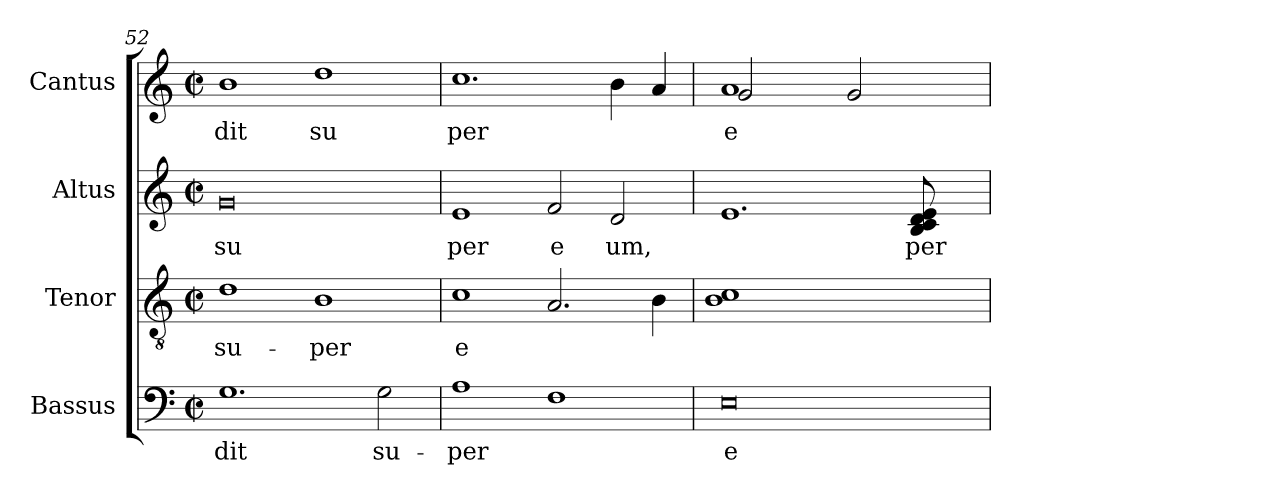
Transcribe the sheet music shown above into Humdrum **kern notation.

**kern	**text	**kern	**text	**kern	**text	**kern	**text
*part4	*part4	*part3	*part3	*part2	*part2	*part1	*part1
*staff4	*staff4	*staff3	*staff3	*staff2	*staff2	*staff1	*staff1
*I"Bassus	*	*I"Tenor	*	*I"Altus	*	*I"Cantus	*
!!LO:LB:g=z
*clefF4	*	*clefGv2	*	*clefG2	*	*clefG2	*
*k[]	*	*k[]	*	*k[]	*	*k[]	*
*C:	*	*C:	*	*C:	*	*C:	*
*M2/2	*	*M2/2	*	*M2/2	*	*M2/2	*
*met(c|)	*	*met(c|)	*	*met(c|)	*	*met(c|)	*
=52	=52	=52	=52	=52	=52	=52	=52
!	!LO:LY:b:cj	!	!LO:LY:b:cj	!	!LO:LY:b:cj	!	!LO:LY:b:cj
1.G	dit	1d	su-	0g	su	1b	dit
!	!	!	!LO:LY:b:cj	!	!	!	!LO:LY:b:cj
.	.	1B	-per	.	.	1dd	su
!	!LO:LY:b:cj	!	!	!	!	!	!
2G\	su-	.	.	.	.	.	.
=53	=53	=53	=53	=53	=53	=53	=53
!	!LO:LY:b:cj	!	!LO:LY:b:cj	!	!LO:LY:b:cj	!	!LO:LY:b:cj
1A	-per	1c	e-	1e	per	1.cc	per
!	!LO:LY:b:cj	!	!LO:LY:b:cj	!	!LO:LY:b:cj	!	!
1F	.	2.A/	--	2f/	e	.	.
!	!	!	!	!	!LO:LY:b:cj	!	!LO:LY:b:cj
.	.	.	.	2d/	um,	4b\	.
!	!	!	!LO:LY:b:cj	!	!	!	!LO:LY:b:cj
.	.	4B\	--	.	.	4a/	.
=54	=54	=54	=54	=54	=54	=54	=54
!	!LO:LY:b:cj	!	!LO:LY:b:cj	!	!	!	!LO:LY:b:cj
*	*	*	*	*	*	*^	*
0E	e-	1c 1B	--	1.e	.	1a	2g/	e
.	.	.	.	.	.	.	2ryy	.
!	!	!	!	!	!	!	!	!LO:LY:b:cj
.	.	1ryy	.	.	.	2g/	1ryy	.
!	!	!	!	!	!LO:LY:b:cj	!	!	!
.	.	.	.	8e/ 8d/ 8c/ 8B/	per	2ryy	.	.
.	.	.	.	4.ryy	.	.	.	.
*	*	*	*	*	*	*v	*v	*
=	=	=	=	=	=	=	=
*-	*-	*-	*-	*-	*-	*-	*-
